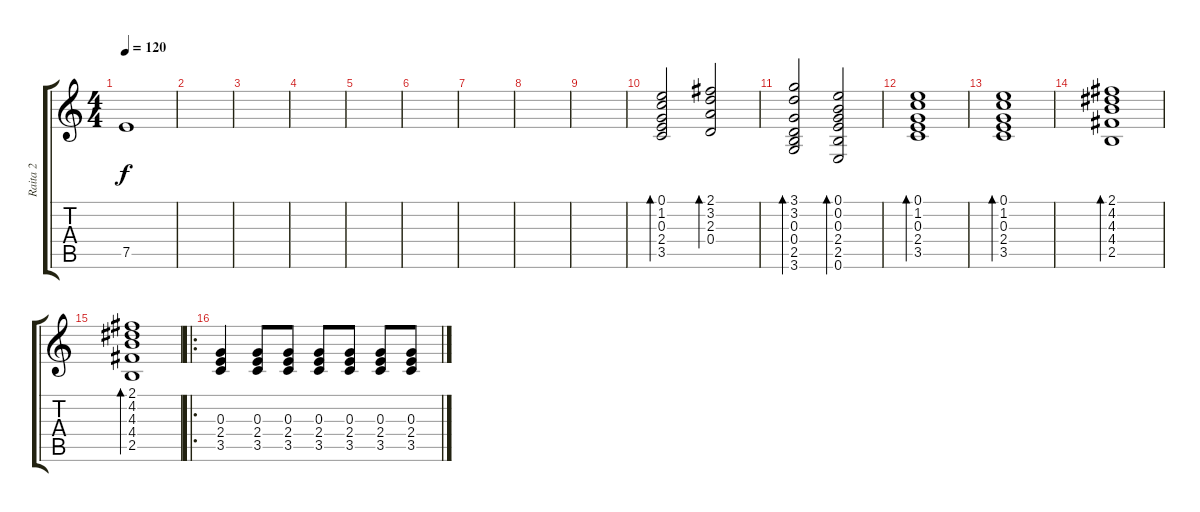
\track ("Raita 2" "Raita 2") {instrument electricguitarclean}
\staff {score tabs}
\tuning (E4 B3 G3 D3 A2 E2) {hide}
\ts (4 4)
\tempo 120
\clef g2
\ks c
7.5.1{dy f} |
|
|
|
|
|
|
|
|
(0.1 1.2 0.3 2.4 3.5).2{bd 60 instrument electricguitarclean} (2.1 3.2 2.3 0.4).2{bd 60} |
(3.1 3.2 0.3 0.4 2.5 3.6).2{bd 60} (0.1 0.2 0.3 2.4 2.5 0.6).2{bd 60} |
(0.1 1.2 0.3 2.4 3.5).1{bd 60} |
(0.1 1.2 0.3 2.4 3.5).1{bd 60} |
(2.1 4.2 4.3 4.4 2.5).1{bd 60} |
(2.1 4.2 4.3 4.4 2.5).1{bd 60} |
\ro
(0.3 2.4 3.5).4 (0.3 2.4 3.5).8 (0.3 2.4 3.5).8 (0.3 2.4 3.5).8 (0.3 2.4 3.5).8 (0.3 2.4 3.5).8 (0.3 2.4 3.5).8
